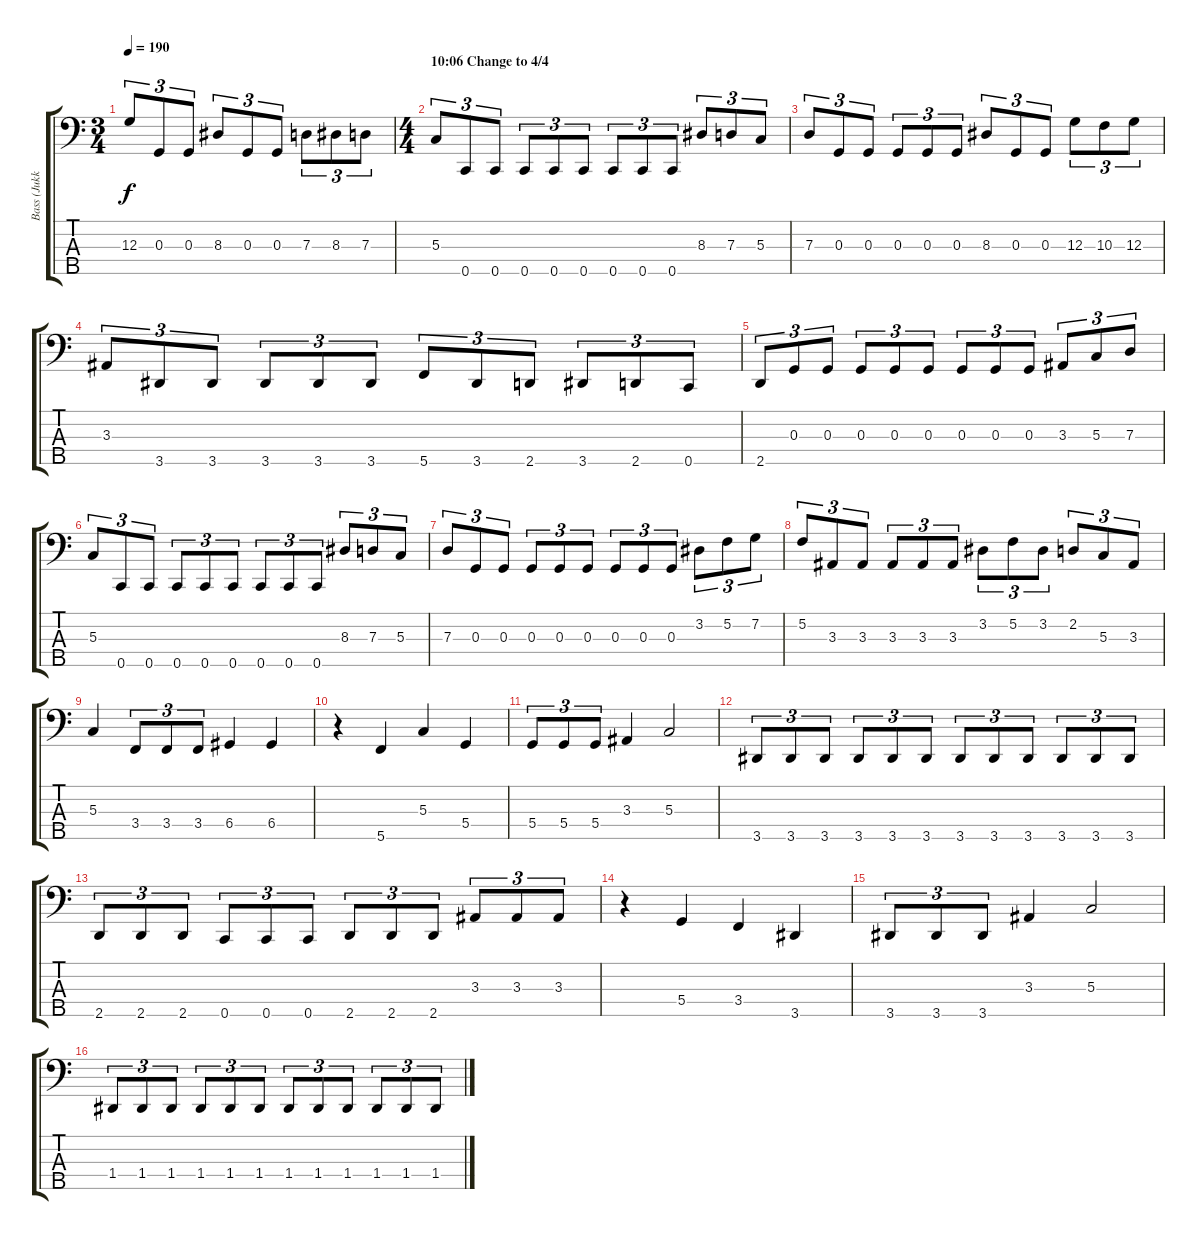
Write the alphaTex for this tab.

\track ("Bass (Jukka)" "Bass (Jukk") {instrument electricbassfinger}
\staff {score tabs}
\tuning (F2 C2 G1 D1 C1) {hide}
\ts (3 4)
\tempo 190
\clef f4
\ks c
12.3.8{tu (3 2) dy f} 0.3.8{tu (3 2)} 0.3.8{tu (3 2)} 8.3.8{tu (3 2)} 0.3.8{tu (3 2)} 0.3.8{tu (3 2)} 7.3.8{tu (3 2)} 8.3.8{tu (3 2)} 7.3.8{tu (3 2)} |
\ts (4 4)
\section ("" "10:06 Change to 4/4")
5.3.8{tu (3 2)} 0.5.8{tu (3 2)} 0.5.8{tu (3 2)} 0.5.8{tu (3 2)} 0.5.8{tu (3 2)} 0.5.8{tu (3 2)} 0.5.8{tu (3 2)} 0.5.8{tu (3 2)} 0.5.8{tu (3 2)} 8.3.8{tu (3 2)} 7.3.8{tu (3 2)} 5.3.8{tu (3 2)} |
7.3.8{tu (3 2)} 0.3.8{tu (3 2)} 0.3.8{tu (3 2)} 0.3.8{tu (3 2)} 0.3.8{tu (3 2)} 0.3.8{tu (3 2)} 8.3.8{tu (3 2)} 0.3.8{tu (3 2)} 0.3.8{tu (3 2)} 12.3.8{tu (3 2)} 10.3.8{tu (3 2)} 12.3.8{tu (3 2)} |
3.3.8{tu (3 2)} 3.5.8{tu (3 2)} 3.5.8{tu (3 2)} 3.5.8{tu (3 2)} 3.5.8{tu (3 2)} 3.5.8{tu (3 2)} 5.5.8{tu (3 2)} 3.5.8{tu (3 2)} 2.5.8{tu (3 2)} 3.5.8{tu (3 2)} 2.5.8{tu (3 2)} 0.5.8{tu (3 2)} |
2.5.8{tu (3 2)} 0.3.8{tu (3 2)} 0.3.8{tu (3 2)} 0.3.8{tu (3 2)} 0.3.8{tu (3 2)} 0.3.8{tu (3 2)} 0.3.8{tu (3 2)} 0.3.8{tu (3 2)} 0.3.8{tu (3 2)} 3.3.8{tu (3 2)} 5.3.8{tu (3 2)} 7.3.8{tu (3 2)} |
5.3.8{tu (3 2)} 0.5.8{tu (3 2)} 0.5.8{tu (3 2)} 0.5.8{tu (3 2)} 0.5.8{tu (3 2)} 0.5.8{tu (3 2)} 0.5.8{tu (3 2)} 0.5.8{tu (3 2)} 0.5.8{tu (3 2)} 8.3.8{tu (3 2)} 7.3.8{tu (3 2)} 5.3.8{tu (3 2)} |
7.3.8{tu (3 2)} 0.3.8{tu (3 2)} 0.3.8{tu (3 2)} 0.3.8{tu (3 2)} 0.3.8{tu (3 2)} 0.3.8{tu (3 2)} 0.3.8{tu (3 2)} 0.3.8{tu (3 2)} 0.3.8{tu (3 2)} 3.2.8{tu (3 2)} 5.2.8{tu (3 2)} 7.2.8{tu (3 2)} |
5.2.8{tu (3 2)} 3.3.8{tu (3 2)} 3.3.8{tu (3 2)} 3.3.8{tu (3 2)} 3.3.8{tu (3 2)} 3.3.8{tu (3 2)} 3.2.8{tu (3 2)} 5.2.8{tu (3 2)} 3.2.8{tu (3 2)} 2.2.8{tu (3 2)} 5.3.8{tu (3 2)} 3.3.8{tu (3 2)} |
5.3.4 3.4.8{tu (3 2)} 3.4.8{tu (3 2)} 3.4.8{tu (3 2)} 6.4.4 6.4.4 |
r.4 5.5.4 5.3.4 5.4.4 |
5.4.8{tu (3 2)} 5.4.8{tu (3 2)} 5.4.8{tu (3 2)} 3.3.4 5.3.2 |
3.5.8{tu (3 2)} 3.5.8{tu (3 2)} 3.5.8{tu (3 2)} 3.5.8{tu (3 2)} 3.5.8{tu (3 2)} 3.5.8{tu (3 2)} 3.5.8{tu (3 2)} 3.5.8{tu (3 2)} 3.5.8{tu (3 2)} 3.5.8{tu (3 2)} 3.5.8{tu (3 2)} 3.5.8{tu (3 2)} |
2.5.8{tu (3 2)} 2.5.8{tu (3 2)} 2.5.8{tu (3 2)} 0.5.8{tu (3 2)} 0.5.8{tu (3 2)} 0.5.8{tu (3 2)} 2.5.8{tu (3 2)} 2.5.8{tu (3 2)} 2.5.8{tu (3 2)} 3.3.8{tu (3 2)} 3.3.8{tu (3 2)} 3.3.8{tu (3 2)} |
r.4 5.4.4 3.4.4 3.5.4 |
3.5.8{tu (3 2)} 3.5.8{tu (3 2)} 3.5.8{tu (3 2)} 3.3.4 5.3.2 |
1.4.8{tu (3 2)} 1.4.8{tu (3 2)} 1.4.8{tu (3 2)} 1.4.8{tu (3 2)} 1.4.8{tu (3 2)} 1.4.8{tu (3 2)} 1.4.8{tu (3 2)} 1.4.8{tu (3 2)} 1.4.8{tu (3 2)} 1.4.8{tu (3 2)} 1.4.8{tu (3 2)} 1.4.8{tu (3 2)}
